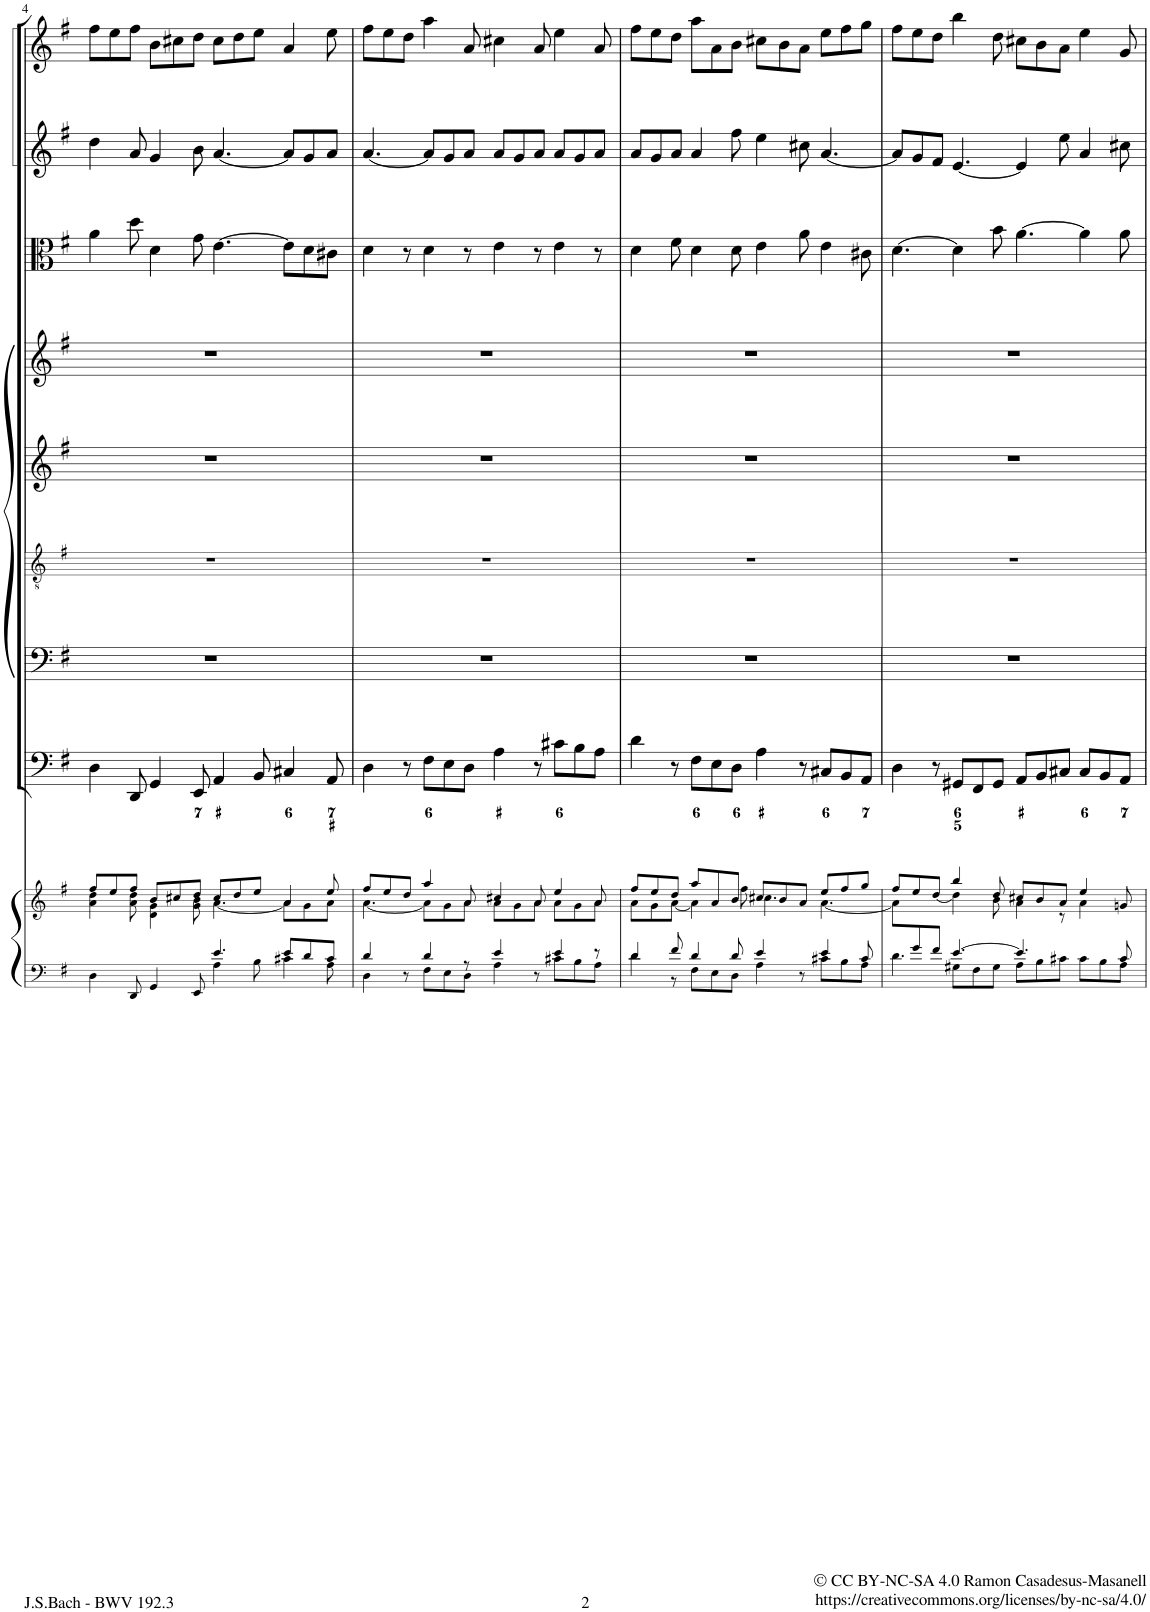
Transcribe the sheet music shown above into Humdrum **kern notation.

**kern	**kern	**kern	**kern	**kern	**kern	**kern	**kern	**kern	**kern
*part9	*part9	*part8	*part7	*part6	*part5	*part4	*part3	*part2	*part1
*staff10	*staff9	*staff8	*staff7	*staff6	*staff5	*staff4	*staff3	*staff2	*staff1
*I"Piano reduction	*	*I"Continuo	*I"Basso	*I"Tenor	*I"Alto	*I"Soprano	*I"Viola	*I"Flauto traverso II. Oboe II. Violino II.	*I"Flauto traverso I. Oboe I. Violino I.
*I'Pno	*	*	*	*	*	*	*I'Vla	*I'Vln	*I'Vln
!!LO:PB:g=z
*clefF4	*clefG2	*clefF4	*clefF4	*clefGv2	*clefG2	*clefG2	*clefC3	*clefG2	*clefG2
*k[f#]	*k[f#]	*k[f#]	*k[f#]	*k[f#]	*k[f#]	*k[f#]	*k[f#]	*k[f#]	*k[f#]
*M12/8	*M12/8	*M12/8	*M12/8	*M12/8	*M12/8	*M12/8	*M12/8	*M12/8	*M12/8
=4	=4	=4	=4	=4	=4	=4	=4	=4	=4
*^	*^	*	*	*	*	*	*	*	*
4D\	2.ryy	8ff#/L	4a\ 4dd\	4D\	1.r	1.r	1.r	1.r	4a\	4dd\	8ff#\L
.	.	8ee/	.	.	.	.	.	.	.	.	8ee\
8DD/	.	8ff#/J	8a\ 8dd\	8DD/	.	.	.	.	8dd\	8a/	8ff#\J
4GG/	.	8b/L	4d\ 4g\	4GG/	.	.	.	.	4d\	4g/	8b\L
.	.	8cc#X/	.	.	.	.	.	.	.	.	8cc#X\
8EE/	.	8dd/J	8g\ 8b\	8EE/	.	.	.	.	8g\	8b\	8dd\J
[4.e/	4A\	8cc#/L	[4.a\	4AA/	.	.	.	.	[4.e\	[4.a/	8cc#\L
.	.	8dd/	.	.	.	.	.	.	.	.	8dd\
.	8B\	8ee/J	.	8BB/	.	.	.	.	.	.	8ee\J
8e/L]	4c#X\	4a/	8a\L]	4C#X/	.	.	.	.	8e\L]	8a/L]	4a/
8d/	.	.	8g\	.	.	.	.	.	8d\	8g/	.
8c#/J	8A\	8ee/	8a\J	8AA/	.	.	.	.	8c#X\J	8a/J	8ee\
=5	=5	=5	=5	=5	=5	=5	=5	=5	=5	=5	=5
4d/	4D\	8ff#/L	[4.a\	4D\	1.r	1.r	1.r	1.r	4d\	[4.a/	8ff#\L
.	.	8ee/	.	.	.	.	.	.	.	.	8ee\
8r	8ryy	8dd/J	.	8r	.	.	.	.	8r	.	8dd\J
4d/	8F#\L	4aa/	8a\L]	8F#\L	.	.	.	.	4d\	8a/L]	4aa\
.	8E\	.	8g\	8E\	.	.	.	.	.	8g/	.
8r	8D\J	8a/	8a\J	8D\J	.	.	.	.	8r	8a/J	8a/
4e/	4A\	4cc#X/	8a\L	4A\	.	.	.	.	4e\	8a/L	4cc#X\
.	.	.	8g\	.	.	.	.	.	.	8g/	.
8r	8ryy	8a/	8a\J	8r	.	.	.	.	8r	8a/J	8a/
4e/	8c#X\L	4ee/	8a\L	8c#X\L	.	.	.	.	4e\	8a/L	4ee\
.	8B\	.	8g\	8B\	.	.	.	.	.	8g/	.
8r	8A\J	8a/	8a\J	8A\J	.	.	.	.	8r	8a/J	8a/
=6	=6	=6	=6	=6	=6	=6	=6	=6	=6	=6	=6
4d/	4d\	8ff#/L	8a\L	4d\	1.r	1.r	1.r	1.r	4d\	8a/L	8ff#\L
.	.	8ee/	8g\	.	.	.	.	.	.	8g/	8ee\
8f#/	8r	8dd/J	[8a\J	8r	.	.	.	.	8f#\	8a/J	8dd\J
4d/	8F#\L	8aa/L	4a\]	8F#\L	.	.	.	.	4d\	4a/	8aa\L
.	8E\	8a/	.	8E\	.	.	.	.	.	.	8a\
8d/	8D\J	8b/J	8ff#\	8D\J	.	.	.	.	8d\	8ff#\	8b\J
4e/	4A\	8cc#X/L	4.cc#\	4A\	.	.	.	.	4e\	4ee\	8cc#X\L
.	.	8b/	.	.	.	.	.	.	.	.	8b\
8r	8ryy	8a/J	.	8r	.	.	.	.	8a\	8cc#X\	8a\J
4e/	8c#X\L	8ee/L	[4.a\	8C#X/L	.	.	.	.	4e\	[4.a/	8ee\L
.	8B\	8ff#/	.	8BB/	.	.	.	.	.	.	8ff#\
8c#/	8A\J	8gg/J	.	8AA/J	.	.	.	.	8c#X\	.	8gg\J
=7	=7	=7	=7	=7	=7	=7	=7	=7	=7	=7	=7
*	*^	*	*	*	*	*	*	*	*	*	*
8ryy	4.ryy	4.d\	8ff#/L	8a\L]	4D\	1.r	1.r	1.r	1.r	[4.d\	8a/L]	8ff#\L
8g/	.	.	8ee/	4ryy	.	.	.	.	.	.	8g/	8ee\
8f#/J	.	.	[<8dd/J	.	8r	.	.	.	.	.	8f#/J	8dd\J
1ryy	[4.e/	8G#X\L	4bb/	4dd\]	8GG#X/L	.	.	.	.	4d\]	[4.e/	4bb\
.	.	8F#\	.	.	8FF#/	.	.	.	.	.	.	.
.	.	8G#\J	8dd/	8b\	8GG#/J	.	.	.	.	8b\	.	8dd\
.	4.e/]	8A\L	8cc#X/L	4a\	8AA/L	.	.	.	.	[4.a\	4e/]	8cc#X\L
.	.	8B\	8b/	.	8BB/	.	.	.	.	.	.	8b\
.	.	8c#X\J	8a/J	8r	8C#X/J	.	.	.	.	.	8ee\	8a\J
.	4ryy	8c#\L	4ee/	4a\	8C#/L	.	.	.	.	4a\]	4a/	4ee\
.	.	8B\	.	.	8BB/	.	.	.	.	.	.	.
8ryy	8c#/	8A\J	8gn/	8ryy	8AA/J	.	.	.	.	8a\	8cc#X\	8g/
*v	*v	*v	*	*	*	*	*	*	*	*	*	*
*	*v	*v	*	*	*	*	*	*	*	*
=	=	=	=	=	=	=	=	=	=
*-	*-	*-	*-	*-	*-	*-	*-	*-	*-
